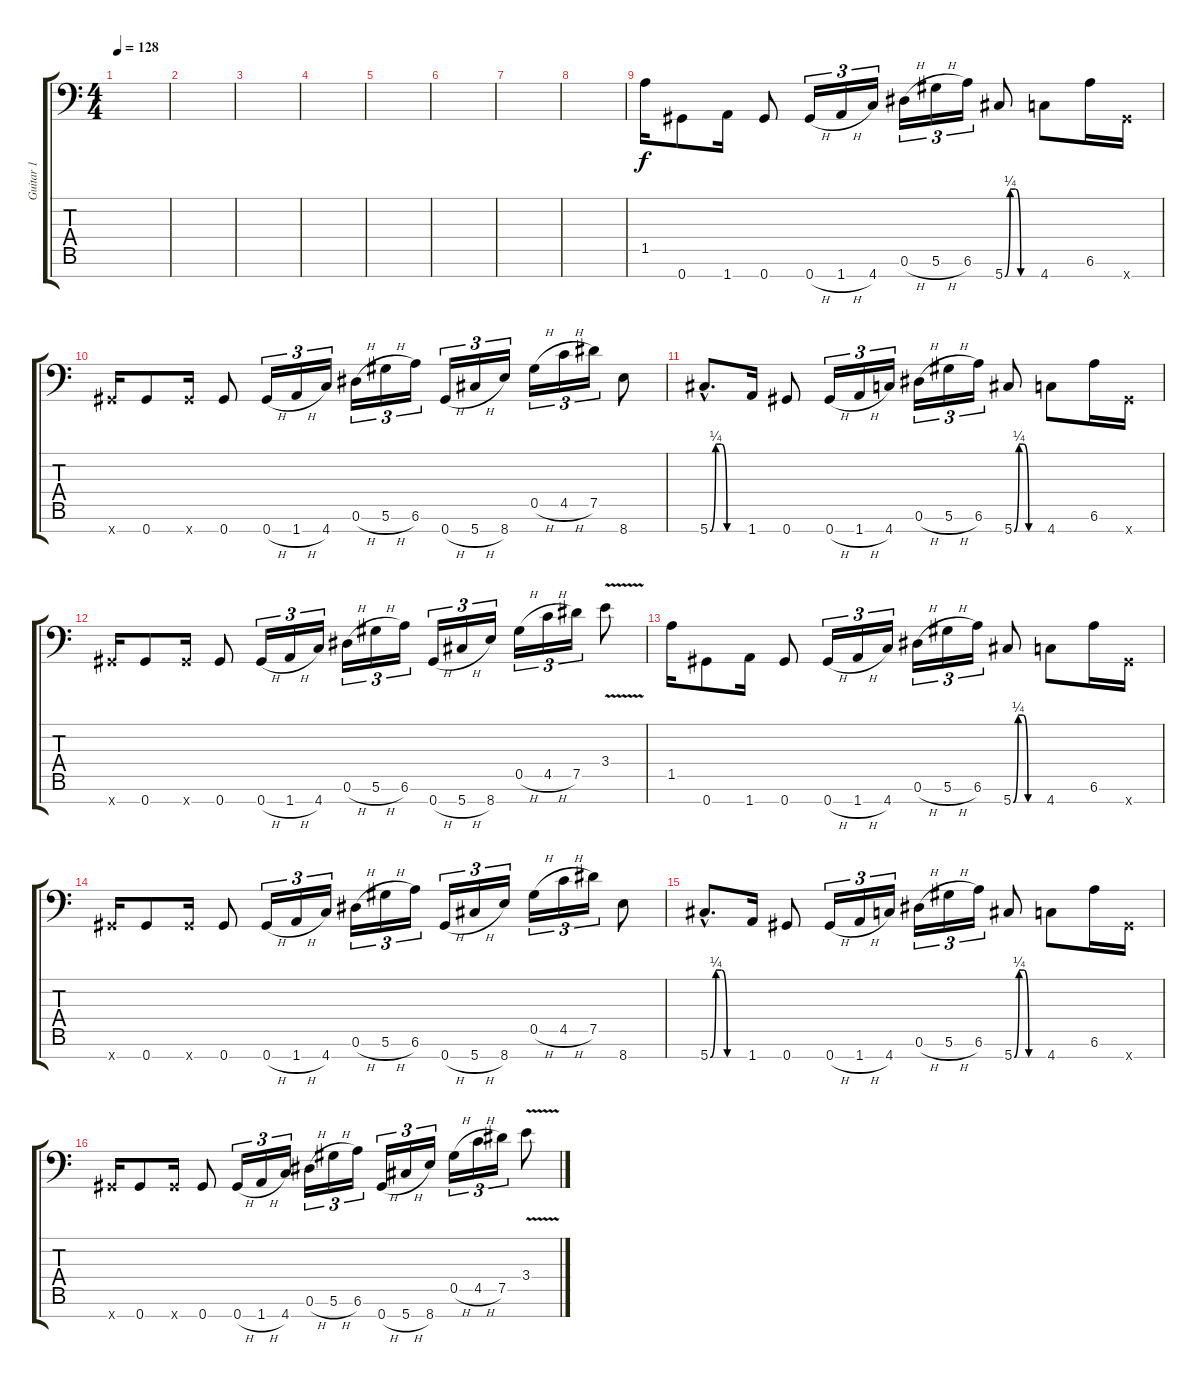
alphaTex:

\track ("Guitar 1" "Guitar 1") {instrument distortionguitar}
\staff {score tabs}
\tuning (Eb4 Bb3 Gb3 Db3 Ab2 Eb2 Ab1) {hide}
\ts (4 4)
\tempo 128
\clef f4
\ks c
|
|
|
|
|
|
|
|
1.5.16 0.7.8 1.7.16 0.7.8 0.7{h}.16{tu (3 2)} 1.7{h}.16{tu (3 2)} 4.7.16{tu (3 2)} 0.6{h}.16{tu (3 2)} 5.6{h}.16{tu (3 2)} 6.6.16{tu (3 2)} 5.7{be (custom 0 0 10 1 20 1 30 0 60 0)}.8 4.7.8 6.6.16 0.7{x}.16 |
0.7{x}.16 0.7.8 0.7{x}.16 0.7.8 0.7{h}.16{tu (3 2)} 1.7{h}.16{tu (3 2)} 4.7.16{tu (3 2)} 0.6{h}.16{tu (3 2)} 5.6{h}.16{tu (3 2)} 6.6.16{tu (3 2)} 0.7{h}.16{tu (3 2)} 5.7{h}.16{tu (3 2)} 8.7.16{tu (3 2)} 0.5{h}.16{tu (3 2)} 4.5{h}.16{tu (3 2)} 7.5.16{tu (3 2)} 8.7.8 |
5.7{be (custom 0 0 10 1 20 1 30 0 60 0) hac}.8{d} 1.7.16 0.7.8 0.7{h}.16{tu (3 2)} 1.7{h}.16{tu (3 2)} 4.7.16{tu (3 2)} 0.6{h}.16{tu (3 2)} 5.6{h}.16{tu (3 2)} 6.6.16{tu (3 2)} 5.7{be (custom 0 0 10 1 20 1 30 0 60 0)}.8 4.7.8 6.6.16 0.7{x}.16 |
0.7{x}.16 0.7.8 0.7{x}.16 0.7.8 0.7{h}.16{tu (3 2)} 1.7{h}.16{tu (3 2)} 4.7.16{tu (3 2)} 0.6{h}.16{tu (3 2)} 5.6{h}.16{tu (3 2)} 6.6.16{tu (3 2)} 0.7{h}.16{tu (3 2)} 5.7{h}.16{tu (3 2)} 8.7.16{tu (3 2)} 0.5{h}.16{tu (3 2)} 4.5{h}.16{tu (3 2)} 7.5.16{tu (3 2)} 3.4{v}.8 |
1.5.16 0.7.8 1.7.16 0.7.8 0.7{h}.16{tu (3 2)} 1.7{h}.16{tu (3 2)} 4.7.16{tu (3 2)} 0.6{h}.16{tu (3 2)} 5.6{h}.16{tu (3 2)} 6.6.16{tu (3 2)} 5.7{be (custom 0 0 10 1 20 1 30 0 60 0)}.8 4.7.8 6.6.16 0.7{x}.16 |
0.7{x}.16 0.7.8 0.7{x}.16 0.7.8 0.7{h}.16{tu (3 2)} 1.7{h}.16{tu (3 2)} 4.7.16{tu (3 2)} 0.6{h}.16{tu (3 2)} 5.6{h}.16{tu (3 2)} 6.6.16{tu (3 2)} 0.7{h}.16{tu (3 2)} 5.7{h}.16{tu (3 2)} 8.7.16{tu (3 2)} 0.5{h}.16{tu (3 2)} 4.5{h}.16{tu (3 2)} 7.5.16{tu (3 2)} 8.7.8 |
5.7{be (custom 0 0 10 1 20 1 30 0 60 0) hac}.8{d} 1.7.16 0.7.8 0.7{h}.16{tu (3 2)} 1.7{h}.16{tu (3 2)} 4.7.16{tu (3 2)} 0.6{h}.16{tu (3 2)} 5.6{h}.16{tu (3 2)} 6.6.16{tu (3 2)} 5.7{be (custom 0 0 10 1 20 1 30 0 60 0)}.8 4.7.8 6.6.16 0.7{x}.16 |
0.7{x}.16 0.7.8 0.7{x}.16 0.7.8 0.7{h}.16{tu (3 2)} 1.7{h}.16{tu (3 2)} 4.7.16{tu (3 2)} 0.6{h}.16{tu (3 2)} 5.6{h}.16{tu (3 2)} 6.6.16{tu (3 2)} 0.7{h}.16{tu (3 2)} 5.7{h}.16{tu (3 2)} 8.7.16{tu (3 2)} 0.5{h}.16{tu (3 2)} 4.5{h}.16{tu (3 2)} 7.5.16{tu (3 2)} 3.4{v}.8
